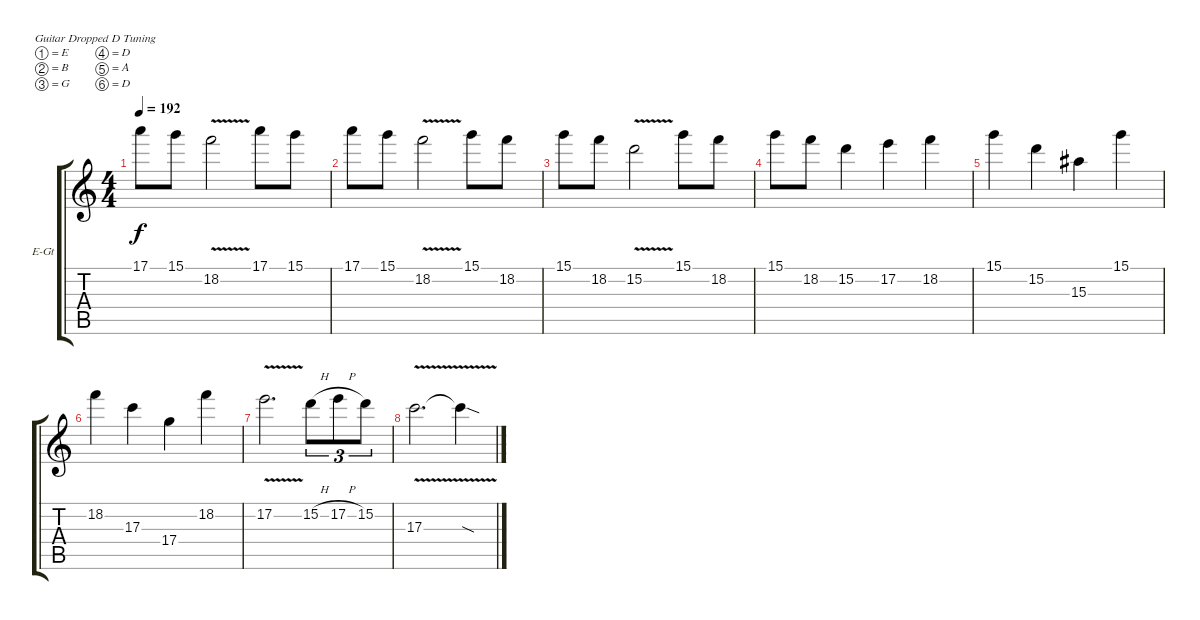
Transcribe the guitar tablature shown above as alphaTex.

\defaultSystemsLayout 4
\bracketExtendMode groupsimilarinstruments
\firstSystemTrackNameOrientation horizontal
\otherSystemsTrackNameOrientation horizontal
\track ("Electric Guitar" "E-Gt") {instrument distortionguitar}
\staff {score tabs}
\tuning (E4 B3 G3 D3 A2 D2)
\ts (4 4)
\tempo 192
\clef g2
\scale
0.333333
\ks c
17.1.8{dy f} 15.1.8 18.2{v}.2 17.1.8 15.1.8 |
\scale
0.333333 17.1.8 15.1.8 18.2{v}.2 15.1.8 18.2.8 |
\scale
0.333333 15.1.8 18.2.8 15.2{v}.2 15.1.8 18.2.8 |
\scale
0.333333 15.1.8 18.2.8 15.2.4 17.2.4 18.2.4 |
\scale
0.333333 15.1.4 15.2.4 15.3.4 15.1.4 |
\scale
0.333333 18.2.4 17.3.4 17.4.4 18.2.4 |
\scale
0.333333 17.2{v}.2{d} 15.2{h}.8{tu (3 2)} 17.2{h}.8{tu (3 2)} 15.2.8{tu (3 2)} |
\scale
0.333333 17.3{v}.2{d} 17.3{v sod t}.4 |
\scale
0.333333 |
\scale
0.333333 |
|
|
\scale
0.333333 |
\scale
0.333333 |
\scale
0.333333 |
\scale
0.333333
